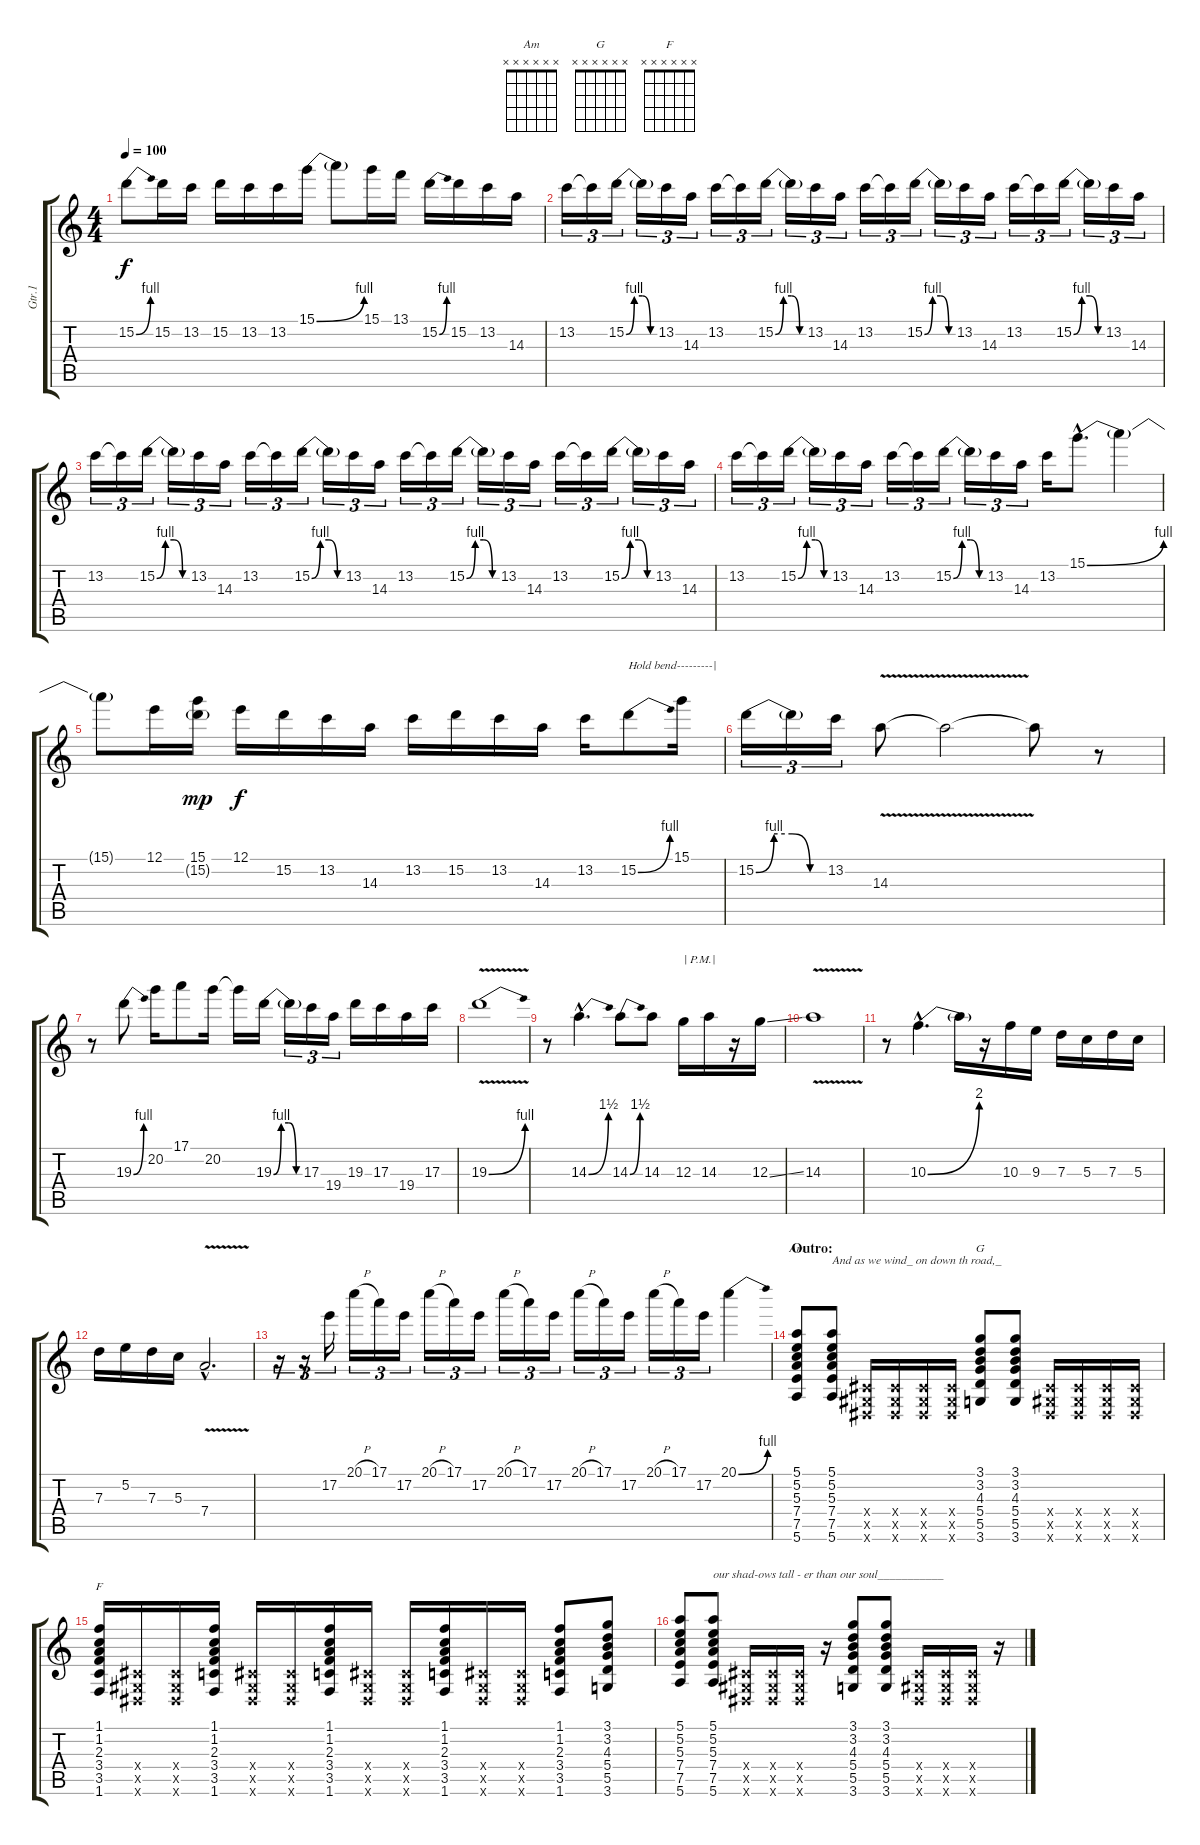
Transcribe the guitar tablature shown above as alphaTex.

\track ("Gtr.1" "Gtr.1") {instrument electricguitarclean}
\staff {score tabs}
\tuning (E4 B3 G3 D3 A2 E2) {hide}
\chord ("Am" x x x x x x) {firstfret 0}
\chord ("G" x x x x x x) {firstfret 0}
\chord ("F" x x x x x x) {firstfret 0}
\ts (4 4)
\tempo 100
\clef g2
\ks c
15.2{be (bend 0 0 60 4)}.8{dy f} 15.2.16 13.2.16 15.2.16 13.2.16 13.2.16 15.1{be (bend 0 0 60 4)}.16 15.1{t}.8 15.1.16 13.1.16 15.2{be (bend 0 0 60 4)}.16 15.2.16 13.2.16 14.3.16 |
13.2.16{tu (3 2)} 13.2{t}.16{tu (3 2)} 15.2{be (custom 0 0 15 4 30 4 45 0 60 0)}.16{tu (3 2)} 15.2{t}.16{tu (3 2)} 13.2.16{tu (3 2)} 14.3.16{tu (3 2)} 13.2.16{tu (3 2)} 13.2{t}.16{tu (3 2)} 15.2{be (custom 0 0 15 4 30 4 45 0 60 0)}.16{tu (3 2)} 15.2{t}.16{tu (3 2)} 13.2.16{tu (3 2)} 14.3.16{tu (3 2)} 13.2.16{tu (3 2)} 13.2{t}.16{tu (3 2)} 15.2{be (custom 0 0 15 4 30 4 45 0 60 0)}.16{tu (3 2)} 15.2{t}.16{tu (3 2)} 13.2.16{tu (3 2)} 14.3.16{tu (3 2)} 13.2.16{tu (3 2)} 13.2{t}.16{tu (3 2)} 15.2{be (custom 0 0 15 4 30 4 45 0 60 0)}.16{tu (3 2)} 15.2{t}.16{tu (3 2)} 13.2.16{tu (3 2)} 14.3.16{tu (3 2)} |
13.2.16{tu (3 2)} 13.2{t}.16{tu (3 2)} 15.2{be (custom 0 0 15 4 30 4 45 0 60 0)}.16{tu (3 2)} 15.2{t}.16{tu (3 2)} 13.2.16{tu (3 2)} 14.3.16{tu (3 2)} 13.2.16{tu (3 2)} 13.2{t}.16{tu (3 2)} 15.2{be (custom 0 0 15 4 30 4 45 0 60 0)}.16{tu (3 2)} 15.2{t}.16{tu (3 2)} 13.2.16{tu (3 2)} 14.3.16{tu (3 2)} 13.2.16{tu (3 2)} 13.2{t}.16{tu (3 2)} 15.2{be (custom 0 0 15 4 30 4 45 0 60 0)}.16{tu (3 2)} 15.2{t}.16{tu (3 2)} 13.2.16{tu (3 2)} 14.3.16{tu (3 2)} 13.2.16{tu (3 2)} 13.2{t}.16{tu (3 2)} 15.2{be (custom 0 0 15 4 30 4 45 0 60 0)}.16{tu (3 2)} 15.2{t}.16{tu (3 2)} 13.2.16{tu (3 2)} 14.3.16{tu (3 2)} |
13.2.16{tu (3 2)} 13.2{t}.16{tu (3 2)} 15.2{be (custom 0 0 15 4 30 4 45 0 60 0)}.16{tu (3 2)} 15.2{t}.16{tu (3 2)} 13.2.16{tu (3 2)} 14.3.16{tu (3 2)} 13.2.16{tu (3 2)} 13.2{t}.16{tu (3 2)} 15.2{be (custom 0 0 15 4 30 4 45 0 60 0)}.16{tu (3 2)} 15.2{t}.16{tu (3 2)} 13.2.16{tu (3 2)} 14.3.16{tu (3 2)} 13.2.16 15.1{be (bend 0 0 60 4) hac}.8{d} 15.1{t}.4 |
15.1{t}.8 12.1.16 (15.1 15.2{g}).16{dy mp} 12.1.16{dy f} 15.2.16 13.2.16 14.3.16 13.2.16 15.2.16 13.2.16 14.3.16 13.2.16 15.2{be (bend 0 0 60 4)}.8{txt "Hold bend---------|"} 15.1.16 |
15.2{be (custom 0 0 15 4 30 4 45 0 60 0)}.16{tu (3 2)} 15.2{t}.16{tu (3 2)} 13.2.16{tu (3 2)} 14.3{v}.8 14.3{t}.2 14.3{t}.8 r.8 |
r.8 19.3{be (bend 0 0 60 4)}.8 20.2.16 17.1.8 20.2.16 20.2{t}.16 19.3{be (custom 0 0 15 4 30 4 45 0 60 0)}.16 19.3{t}.16{tu (3 2)} 17.3.16{tu (3 2)} 19.4.16{tu (3 2)} 19.3.16 17.3.16 19.4.16 17.3.16 |
19.3{be (bend 0 0 60 4) v}.1 |
r.8 14.3{be (bend 0 0 60 6) hac}.4{d} 14.3{be (bend 0 0 60 6)}.8 14.3.8 12.3.16{txt "| P.M.|"} 14.3.16 r.16 12.3{ss}.16 |
14.3{v}.1 |
r.8 10.3{be (bend 0 0 60 8) hac}.4{d} 10.3{t}.16 r.16 10.3.16 9.3.16 7.3.16 5.3.16 7.3.16 5.3.16 |
7.3.16 5.2.16 7.3.16 5.3.16 7.4{v hac}.2{d} |
r.16{tu (3 2)} r.16{tu (3 2)} 17.2.16{tu (3 2)} 20.1{h}.16{tu (3 2)} 17.1.16{tu (3 2)} 17.2.16{tu (3 2)} 20.1{h}.16{tu (3 2)} 17.1.16{tu (3 2)} 17.2.16{tu (3 2)} 20.1{h}.16{tu (3 2)} 17.1.16{tu (3 2)} 17.2.16{tu (3 2)} 20.1{h}.16{tu (3 2)} 17.1.16{tu (3 2)} 17.2.16{tu (3 2)} 20.1{h}.16{tu (3 2)} 17.1.16{tu (3 2)} 17.2.16{tu (3 2)} 20.1{be (bend 0 0 60 4)}.4 |
\section ("" "Outro:")
(5.1 5.2 5.3 7.4 7.5 5.6).8{ch "Am" instrument electricguitarclean} (5.1 5.2 5.3 7.4 7.5 5.6).8{txt "And as we wind_ on down th road,_"} (-1.4{x} -1.5{x} -1.6{x}).16 (-1.4{x} -1.5{x} -1.6{x}).16 (-1.4{x} -1.5{x} -1.6{x}).16 (-1.4{x} -1.5{x} -1.6{x}).16 (3.1 3.2 4.3 5.4 5.5 3.6).8{ch "G"} (3.1 3.2 4.3 5.4 5.5 3.6).8 (-1.4{x} -1.5{x} -1.6{x}).16 (-1.4{x} -1.5{x} -1.6{x}).16 (-1.4{x} -1.5{x} -1.6{x}).16 (-1.4{x} -1.5{x} -1.6{x}).16 |
(1.1 1.2 2.3 3.4 3.5 1.6).16{ch "F"} (-1.4{x} -1.5{x} -1.6{x}).16 (-1.4{x} -1.5{x} -1.6{x}).16 (1.1 1.2 2.3 3.4 3.5 1.6).16 (-1.4{x} -1.5{x} -1.6{x}).16 (-1.4{x} -1.5{x} -1.6{x}).16 (1.1 1.2 2.3 3.4 3.5 1.6).16 (-1.4{x} -1.5{x} -1.6{x}).16 (-1.4{x} -1.5{x} -1.6{x}).16 (1.1 1.2 2.3 3.4 3.5 1.6).16 (-1.4{x} -1.5{x} -1.6{x}).16 (-1.4{x} -1.5{x} -1.6{x}).16 (1.1 1.2 2.3 3.4 3.5 1.6).8 (3.1 3.2 4.3 5.4 5.5 3.6).8 |
(5.1 5.2 5.3 7.4 7.5 5.6).8 (5.1 5.2 5.3 7.4 7.5 5.6).8{txt "our shad-ows tall - er than our soul___________"} (-1.4{x} -1.5{x} -1.6{x}).16 (-1.4{x} -1.5{x} -1.6{x}).16 (-1.4{x} -1.5{x} -1.6{x}).16 r.16 (3.1 3.2 4.3 5.4 5.5 3.6).8 (3.1 3.2 4.3 5.4 5.5 3.6).8 (-1.4{x} -1.5{x} -1.6{x}).16 (-1.4{x} -1.5{x} -1.6{x}).16 (-1.4{x} -1.5{x} -1.6{x}).16 r.16
